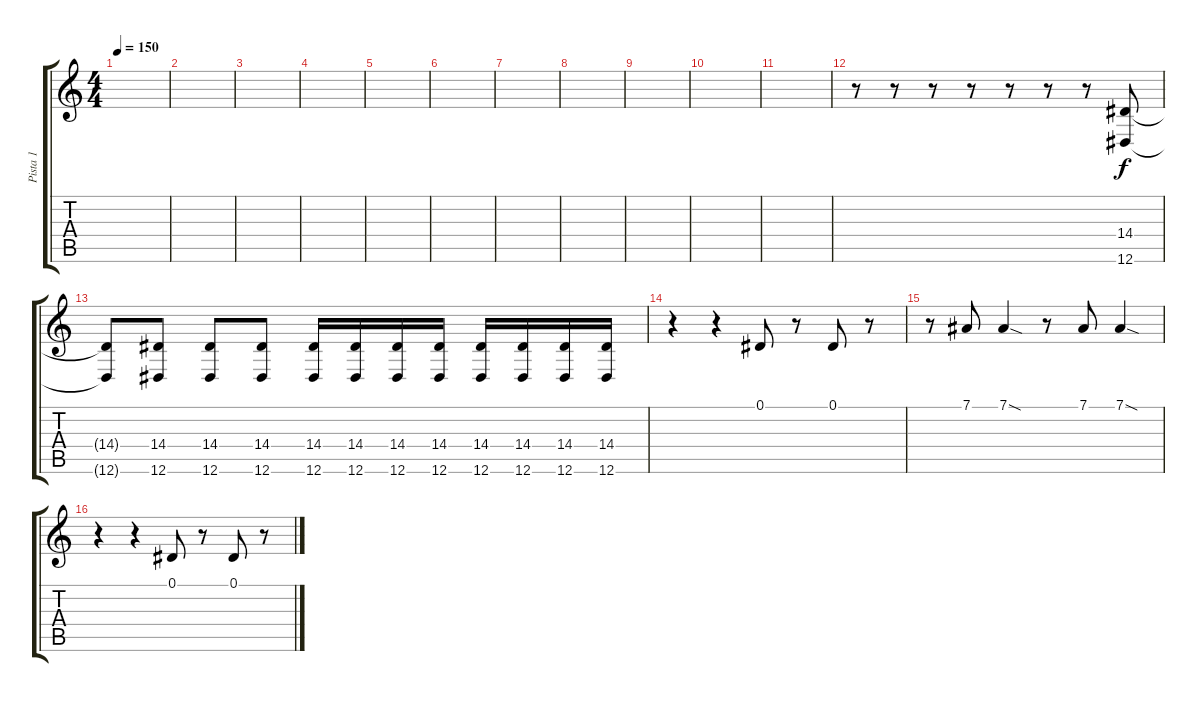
\track ("Pista 1" "Pista 1") {instrument lead2sawtooth}
\staff {score tabs}
\tuning (Eb4 Bb3 Gb3 Db3 Ab2 Eb2) {hide}
\ts (4 4)
\tempo 150
\clef g2
\ks c
|
|
|
|
|
|
|
|
|
|
|
r.8 r.8 r.8 r.8 r.8 r.8 r.8 (14.4 12.6).8 |
(14.4{t} 12.6{t}).8 (14.4 12.6).8 (14.4 12.6).8 (14.4 12.6).8 (14.4 12.6).16 (14.4 12.6).16 (14.4 12.6).16 (14.4 12.6).16 (14.4 12.6).16 (14.4 12.6).16 (14.4 12.6).16 (14.4 12.6).16 |
r.4 r.4 0.1.8 r.8 0.1.8 r.8 |
r.8 7.1.8 7.1{sod}.4 r.8 7.1.8 7.1{sod}.4 |
r.4 r.4 0.1.8 r.8 0.1.8 r.8
